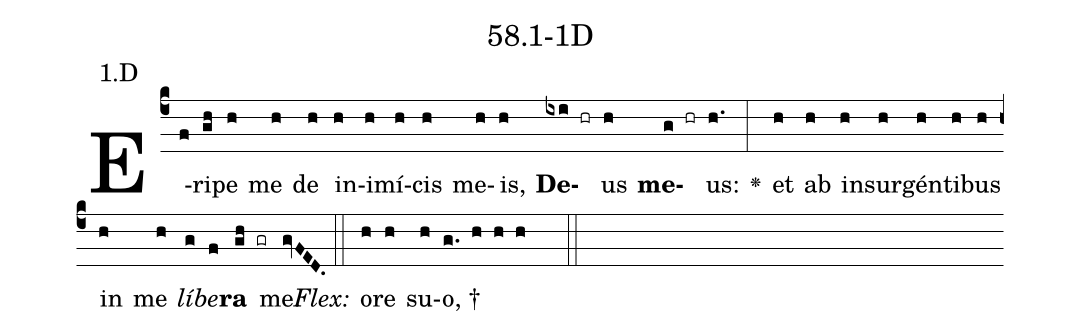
name: 58.1-1D;
annotation: 1.D;
%%
(c4)E(f)ri(gh)pe(h) me(h) de(h) in(h)i(h)mí(h)cis(h) me(h)is,(h) <b>De</b>(ixi hr)us(h) <b>me</b>(g hr)us:(h.) <v>\greheightstar</v>(:) et(h) ab(h) in(h)sur(h)gén(h)ti(h)bus(h) in(h) me(h) <i>lí</i>(g)<i>be</i>(f)<b>ra</b>(gh gr) me.(gvFED.) (::)
<i>Flex:</i>()  o(h)re(h) su(h)o, †(g. h h h  ::)

%E(h) u(h) o(g) u(f) a(gh) e.(gvFED.) (::)
